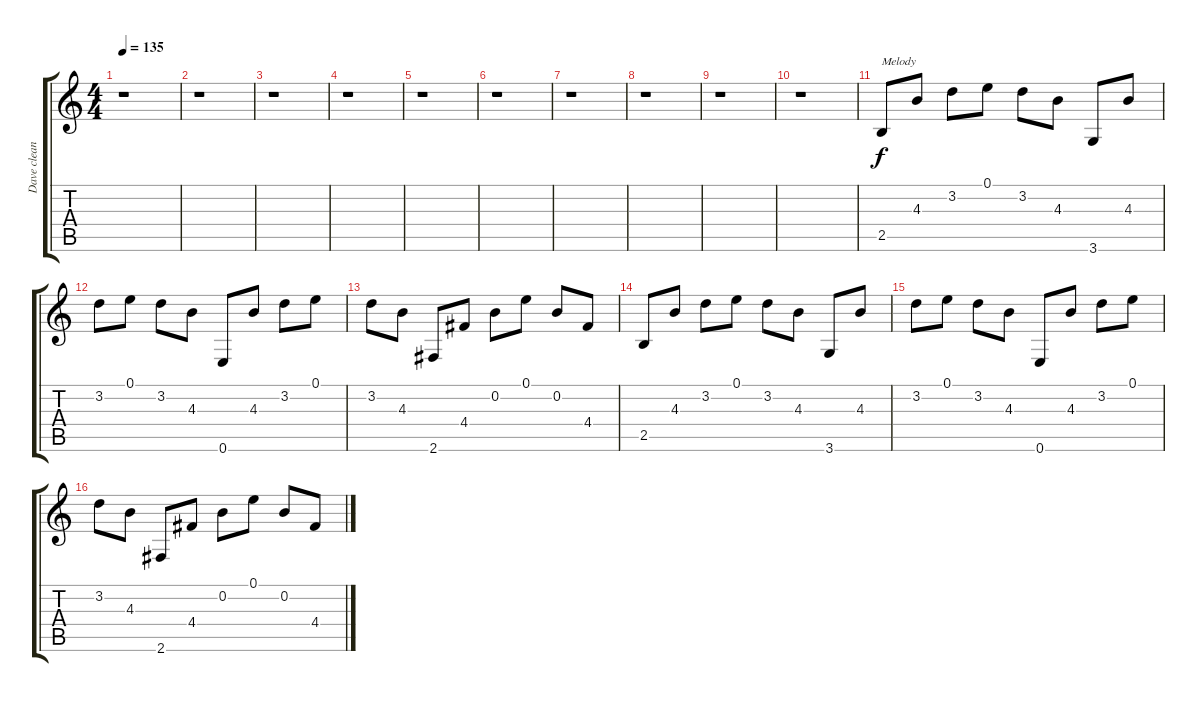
\track ("Dave clean" "Dave clean") {instrument electricguitarclean}
\staff {score tabs}
\tuning (E4 B3 G3 D3 A2 E2) {hide}
\ts (4 4)
\tempo 135
\clef g2
\ks c
r.1{dy f} |
r.1 |
r.1 |
r.1 |
r.1 |
r.1 |
r.1 |
r.1 |
r.1 |
r.1 |
2.5.8{txt "Melody" volume 11} 4.3.8 3.2.8 0.1.8 3.2.8 4.3.8 3.6.8 4.3.8 |
3.2.8 0.1.8 3.2.8 4.3.8 0.6.8 4.3.8 3.2.8 0.1.8 |
3.2.8 4.3.8 2.6.8 4.4.8 0.2.8 0.1.8 0.2.8 4.4.8 |
2.5.8 4.3.8 3.2.8 0.1.8 3.2.8 4.3.8 3.6.8 4.3.8 |
3.2.8 0.1.8 3.2.8 4.3.8 0.6.8 4.3.8 3.2.8 0.1.8 |
3.2.8 4.3.8 2.6.8 4.4.8 0.2.8 0.1.8 0.2.8 4.4.8
